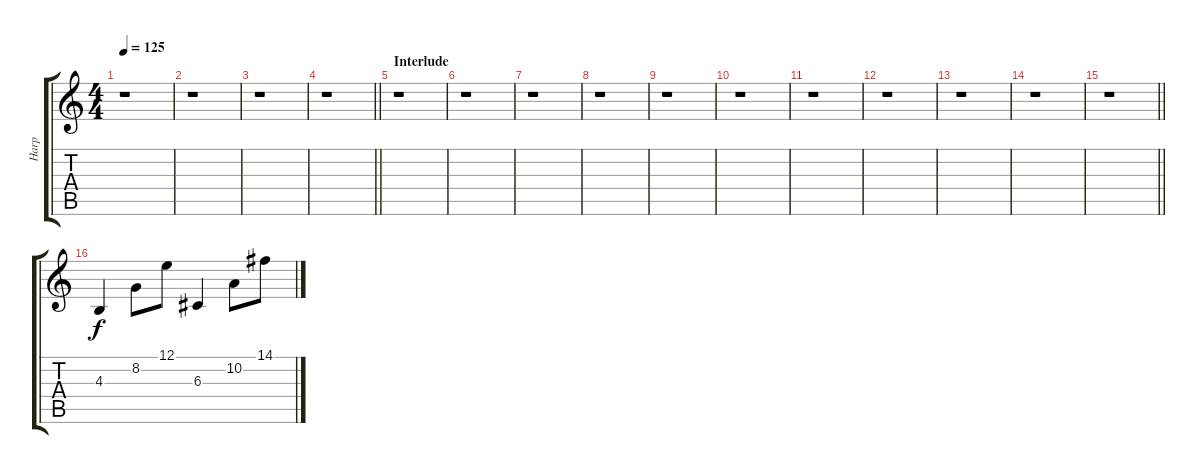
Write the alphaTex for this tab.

\track ("Harp " "Harp ") {instrument orchestralharp}
\staff {score tabs}
\tuning (E4 B3 G3 D3 A2 E2) {hide}
\ts (4 4)
\tempo 125
\clef g2
\ks c
r.1{dy f} |
r.1 |
r.1 |
\barLineRight lightlight
r.1 |
\section ("" "Interlude")
r.1 |
r.1 |
r.1 |
r.1 |
r.1 |
r.1 |
r.1 |
r.1 |
r.1 |
r.1 |
\barLineRight lightlight
r.1 |
\section ("" "")
4.3.4 8.2.8 12.1.8 6.3.4 10.2.8 14.1.8
